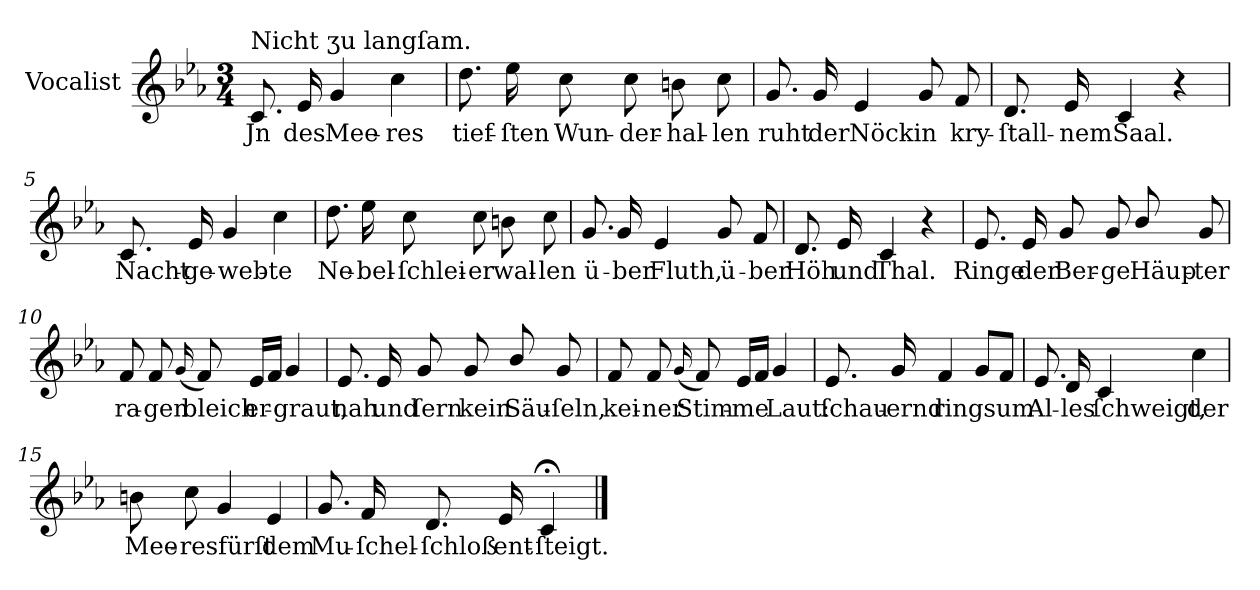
**kern	**text
*part1	*part1
*staff1	*staff1
*I"Vocalist	*
*clefG2	*
*k[b-e-a-]	*
*c:	*
*M3/4	*
=1	=1
!LO:TX:a:t=Nicht ʒu langſam.	!
8.c	Jn
16e-	des
4g	Mee-
4cc	-res
=2	=2
8.dd	tief-
16ee-	-ſten
8cc	Wun-
8cc	-der-
8bn	-hal-
8cc	-len
=3	=3
8.g	ruht
16g	der
4e-	Nöck
8g	in
8f	kry-
=4	=4
8.d	-ſtall-
16e-	-nem
4c	Saal.
4r	.
=5	=5
8.c	Nacht-
16e-	-ge-
4g	-web-
4cc	-te
=6	=6
8.dd	Ne-
16ee-	-bel-
8cc	-ſchlei-
8cc	-er
8bn	wal-
8cc	-len
=7	=7
8.g	ü-
16g	-ber
4e-	Fluth,
8g	ü-
8f	-ber
=8	=8
8.d	Höh
16e-	und
4c	Thal.
4r	.
=9	=9
8.e-	Ringe
16e-	der
8g	Ber-
8g	-ge
8b-/	Häup-
8g	-ter
=10	=10
8f	ra-
8f	-gen
(16qqg	.
8f)	bleich
16e-LL	er-
16fJJ	.
4g	-graut,
=11	=11
8.e-	nah
16e-	und
8g	ſern
8g	kein
8b-/	Säu-
8g	-ſeln,
=12	=12
8f	kei-
8f	-ner
(16qqg	.
8f)	Stim-
16e-LL	-me
16fJJ	.
4g	Laut:
=13	=13
8.e-	ſchau-
16g	-ernd
4f	ringsum
8gL	.
8fJ	.
=14	=14
8.e-	Al-
16d	-les
4c	ſchweigt,
4cc	der
=15	=15
8bn	Mee-
8cc	-resfürſt
4g	.
4e-	dem
=16	=16
8.g	Mu-
16f	-ſchel-
8.d	-ſchloß
16e-	ent-
4c;<	-ſteigt.
==	==
*-	*-
